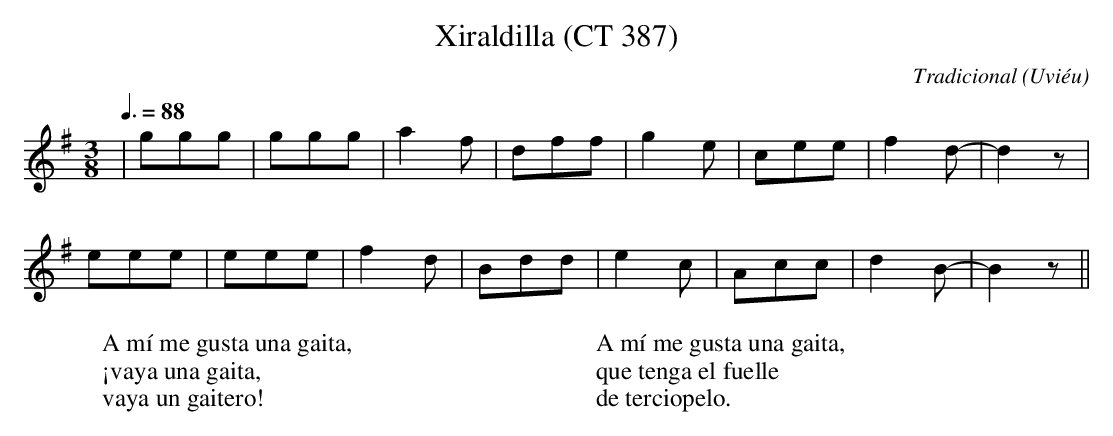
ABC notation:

X:1
T:Xiraldilla (CT 387)
C:Tradicional
O:Uviéu
M:3/8
L:1/8
Q:3/8=88
K:G
|ggg|ggg|a2 f|dff|g2 e|cee|f2 d-|d2 z|
eee|eee|f2 d|Bdd|e2 c|Acc|d2 B-|B2 z||
W:A mí me gusta una gaita,
W:¡vaya una gaita,
W:vaya un gaitero!
W:
W:A mí me gusta una gaita,
W:que tenga el fuelle
W:de terciopelo.
W:
